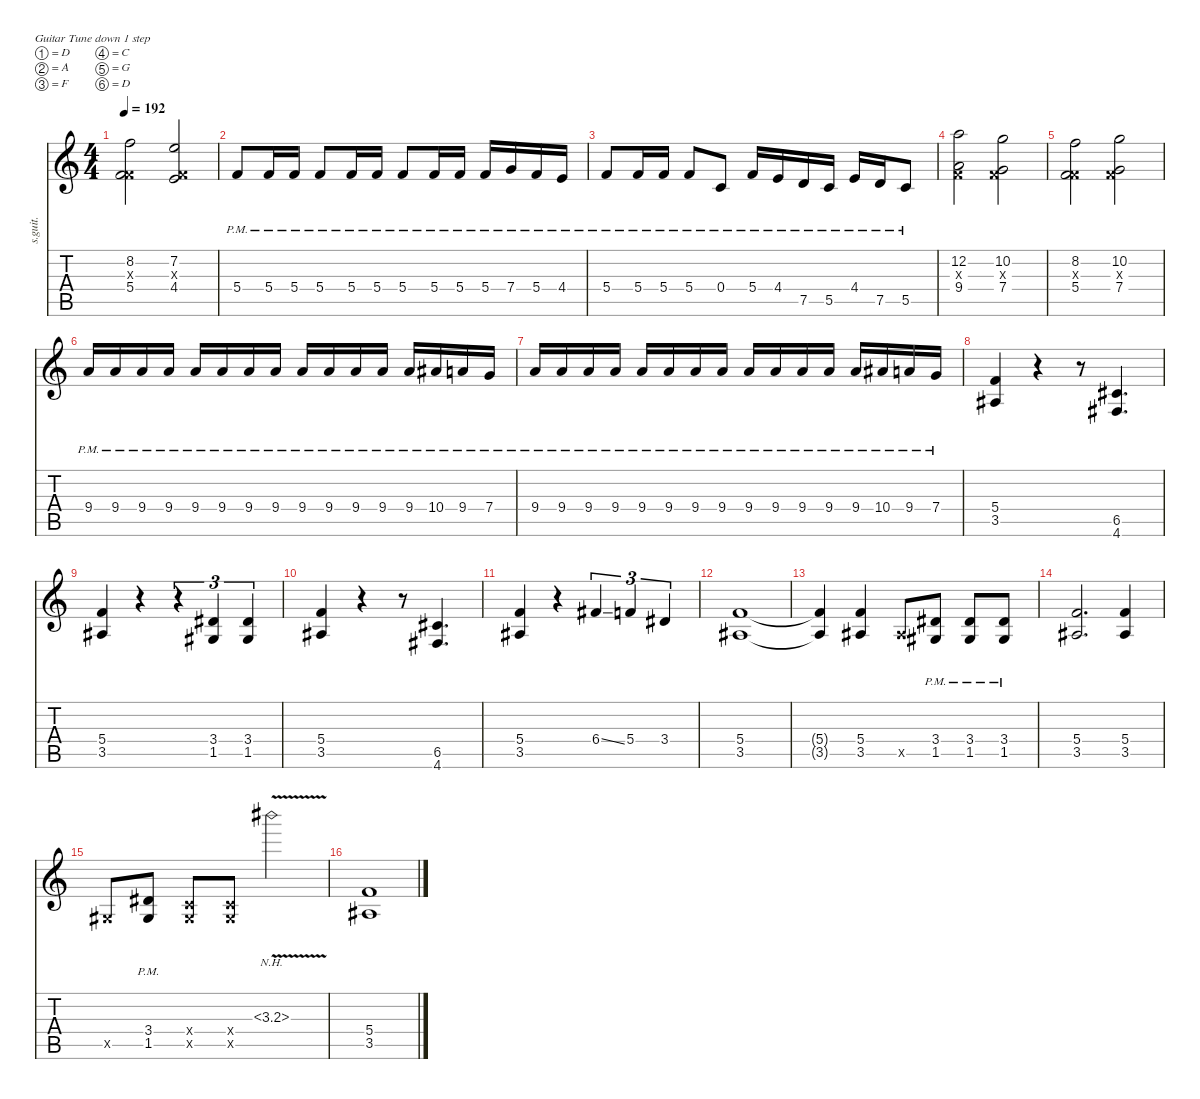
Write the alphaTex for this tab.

\defaultSystemsLayout 4
\hideDynamics
\bracketExtendMode nobrackets
\track ("Alexander Kuoppala" "s.guit.") {instrument distortionguitar}
\staff {score tabs}
\tuning (D4 A3 F3 C3 G2 D2)
\ts (4 4)
\tempo 192
\clef g2
\ks c
(8.2 0.3{x} 5.4).2{lyrics (0 "") lyrics (1 "") lyrics (2 "") lyrics (3 "") lyrics (4 "") dy f} (7.2 0.3{x} 4.4).2{lyrics (0 "") lyrics (1 "") lyrics (2 "") lyrics (3 "") lyrics (4 "")} |
5.4{pm}.8{lyrics (0 "") lyrics (1 "") lyrics (2 "") lyrics (3 "") lyrics (4 "")} 5.4{pm}.16{lyrics (0 "") lyrics (1 "") lyrics (2 "") lyrics (3 "") lyrics (4 "")} 5.4{pm}.16{lyrics (0 "") lyrics (1 "") lyrics (2 "") lyrics (3 "") lyrics (4 "")} 5.4{pm}.8{lyrics (0 "") lyrics (1 "") lyrics (2 "") lyrics (3 "") lyrics (4 "")} 5.4{pm}.16{lyrics (0 "") lyrics (1 "") lyrics (2 "") lyrics (3 "") lyrics (4 "")} 5.4{pm}.16{lyrics (0 "") lyrics (1 "") lyrics (2 "") lyrics (3 "") lyrics (4 "")} 5.4{pm}.8{lyrics (0 "") lyrics (1 "") lyrics (2 "") lyrics (3 "") lyrics (4 "")} 5.4{pm}.16{lyrics (0 "") lyrics (1 "") lyrics (2 "") lyrics (3 "") lyrics (4 "")} 5.4{pm}.16{lyrics (0 "") lyrics (1 "") lyrics (2 "") lyrics (3 "") lyrics (4 "")} 5.4{pm}.16{lyrics (0 "") lyrics (1 "") lyrics (2 "") lyrics (3 "") lyrics (4 "")} 7.4{pm}.16{lyrics (0 "") lyrics (1 "") lyrics (2 "") lyrics (3 "") lyrics (4 "")} 5.4{pm}.16{lyrics (0 "") lyrics (1 "") lyrics (2 "") lyrics (3 "") lyrics (4 "")} 4.4{pm}.16{lyrics (0 "") lyrics (1 "") lyrics (2 "") lyrics (3 "") lyrics (4 "")} |
5.4{pm}.8{lyrics (0 "") lyrics (1 "") lyrics (2 "") lyrics (3 "") lyrics (4 "")} 5.4{pm}.16{lyrics (0 "") lyrics (1 "") lyrics (2 "") lyrics (3 "") lyrics (4 "")} 5.4{pm}.16{lyrics (0 "") lyrics (1 "") lyrics (2 "") lyrics (3 "") lyrics (4 "")} 5.4{pm}.8{lyrics (0 "") lyrics (1 "") lyrics (2 "") lyrics (3 "") lyrics (4 "")} 0.4{pm}.8{lyrics (0 "") lyrics (1 "") lyrics (2 "") lyrics (3 "") lyrics (4 "")} 5.4{pm}.16{lyrics (0 "") lyrics (1 "") lyrics (2 "") lyrics (3 "") lyrics (4 "")} 4.4{pm}.16{lyrics (0 "") lyrics (1 "") lyrics (2 "") lyrics (3 "") lyrics (4 "")} 7.5{pm}.16{lyrics (0 "") lyrics (1 "") lyrics (2 "") lyrics (3 "") lyrics (4 "")} 5.5{pm}.16{lyrics (0 "") lyrics (1 "") lyrics (2 "") lyrics (3 "") lyrics (4 "")} 4.4{pm}.16{lyrics (0 "") lyrics (1 "") lyrics (2 "") lyrics (3 "") lyrics (4 "")} 7.5{pm}.16{lyrics (0 "") lyrics (1 "") lyrics (2 "") lyrics (3 "") lyrics (4 "")} 5.5{pm}.8{lyrics (0 "") lyrics (1 "") lyrics (2 "") lyrics (3 "") lyrics (4 "")} |
(12.2 0.3{x} 9.4).2{lyrics (0 "") lyrics (1 "") lyrics (2 "") lyrics (3 "") lyrics (4 "")} (10.2 0.3{x} 7.4).2{lyrics (0 "") lyrics (1 "") lyrics (2 "") lyrics (3 "") lyrics (4 "")} |
(8.2 0.3{x} 5.4).2{lyrics (0 "") lyrics (1 "") lyrics (2 "") lyrics (3 "") lyrics (4 "")} (10.2 0.3{x} 7.4).2{lyrics (0 "") lyrics (1 "") lyrics (2 "") lyrics (3 "") lyrics (4 "")} |
9.4{pm}.16{lyrics (0 "") lyrics (1 "") lyrics (2 "") lyrics (3 "") lyrics (4 "")} 9.4{pm}.16{lyrics (0 "") lyrics (1 "") lyrics (2 "") lyrics (3 "") lyrics (4 "")} 9.4{pm}.16{lyrics (0 "") lyrics (1 "") lyrics (2 "") lyrics (3 "") lyrics (4 "")} 9.4{pm}.16{lyrics (0 "") lyrics (1 "") lyrics (2 "") lyrics (3 "") lyrics (4 "")} 9.4{pm}.16{lyrics (0 "") lyrics (1 "") lyrics (2 "") lyrics (3 "") lyrics (4 "")} 9.4{pm}.16{lyrics (0 "") lyrics (1 "") lyrics (2 "") lyrics (3 "") lyrics (4 "")} 9.4{pm}.16{lyrics (0 "") lyrics (1 "") lyrics (2 "") lyrics (3 "") lyrics (4 "")} 9.4{pm}.16{lyrics (0 "") lyrics (1 "") lyrics (2 "") lyrics (3 "") lyrics (4 "")} 9.4{pm}.16{lyrics (0 "") lyrics (1 "") lyrics (2 "") lyrics (3 "") lyrics (4 "")} 9.4{pm}.16{lyrics (0 "") lyrics (1 "") lyrics (2 "") lyrics (3 "") lyrics (4 "")} 9.4{pm}.16{lyrics (0 "") lyrics (1 "") lyrics (2 "") lyrics (3 "") lyrics (4 "")} 9.4{pm}.16{lyrics (0 "") lyrics (1 "") lyrics (2 "") lyrics (3 "") lyrics (4 "")} 9.4{pm}.16{lyrics (0 "") lyrics (1 "") lyrics (2 "") lyrics (3 "") lyrics (4 "")} 10.4{pm acc #}.16{lyrics (0 "") lyrics (1 "") lyrics (2 "") lyrics (3 "") lyrics (4 "")} 9.4{pm}.16{lyrics (0 "") lyrics (1 "") lyrics (2 "") lyrics (3 "") lyrics (4 "")} 7.4{pm}.16{lyrics (0 "") lyrics (1 "") lyrics (2 "") lyrics (3 "") lyrics (4 "")} |
9.4{pm}.16{lyrics (0 "") lyrics (1 "") lyrics (2 "") lyrics (3 "") lyrics (4 "")} 9.4{pm}.16{lyrics (0 "") lyrics (1 "") lyrics (2 "") lyrics (3 "") lyrics (4 "")} 9.4{pm}.16{lyrics (0 "") lyrics (1 "") lyrics (2 "") lyrics (3 "") lyrics (4 "")} 9.4{pm}.16{lyrics (0 "") lyrics (1 "") lyrics (2 "") lyrics (3 "") lyrics (4 "")} 9.4{pm}.16{lyrics (0 "") lyrics (1 "") lyrics (2 "") lyrics (3 "") lyrics (4 "")} 9.4{pm}.16{lyrics (0 "") lyrics (1 "") lyrics (2 "") lyrics (3 "") lyrics (4 "")} 9.4{pm}.16{lyrics (0 "") lyrics (1 "") lyrics (2 "") lyrics (3 "") lyrics (4 "")} 9.4{pm}.16{lyrics (0 "") lyrics (1 "") lyrics (2 "") lyrics (3 "") lyrics (4 "")} 9.4{pm}.16{lyrics (0 "") lyrics (1 "") lyrics (2 "") lyrics (3 "") lyrics (4 "")} 9.4{pm}.16{lyrics (0 "") lyrics (1 "") lyrics (2 "") lyrics (3 "") lyrics (4 "")} 9.4{pm}.16{lyrics (0 "") lyrics (1 "") lyrics (2 "") lyrics (3 "") lyrics (4 "")} 9.4{pm}.16{lyrics (0 "") lyrics (1 "") lyrics (2 "") lyrics (3 "") lyrics (4 "")} 9.4{pm}.16{lyrics (0 "") lyrics (1 "") lyrics (2 "") lyrics (3 "") lyrics (4 "")} 10.4{pm acc #}.16{lyrics (0 "") lyrics (1 "") lyrics (2 "") lyrics (3 "") lyrics (4 "")} 9.4{pm}.16{lyrics (0 "") lyrics (1 "") lyrics (2 "") lyrics (3 "") lyrics (4 "")} 7.4{pm}.16{lyrics (0 "") lyrics (1 "") lyrics (2 "") lyrics (3 "") lyrics (4 "")} |
(5.4 3.5{acc #}).4{lyrics (0 "") lyrics (1 "") lyrics (2 "") lyrics (3 "") lyrics (4 "")} r.4 r.8 (6.5{acc #} 4.6{acc #}).4{d lyrics (0 "") lyrics (1 "") lyrics (2 "") lyrics (3 "") lyrics (4 "")} |
(5.4 3.5{acc #}).4{lyrics (0 "") lyrics (1 "") lyrics (2 "") lyrics (3 "") lyrics (4 "")} r.4 r.4{tu (3 2)} (3.4{acc #} 1.5{acc #}).4{tu (3 2) lyrics (0 "") lyrics (1 "") lyrics (2 "") lyrics (3 "") lyrics (4 "")} (3.4{acc #} 1.5{acc #}).4{tu (3 2) lyrics (0 "") lyrics (1 "") lyrics (2 "") lyrics (3 "") lyrics (4 "")} |
(5.4 3.5{acc #}).4{lyrics (0 "") lyrics (1 "") lyrics (2 "") lyrics (3 "") lyrics (4 "")} r.4 r.8 (6.5{acc #} 4.6{acc #}).4{d lyrics (0 "") lyrics (1 "") lyrics (2 "") lyrics (3 "") lyrics (4 "")} |
(5.4 3.5{acc #}).4{lyrics (0 "") lyrics (1 "") lyrics (2 "") lyrics (3 "") lyrics (4 "")} r.4 6.4{ss acc #}.4{tu (3 2) lyrics (0 "") lyrics (1 "") lyrics (2 "") lyrics (3 "") lyrics (4 "")} 5.4.4{tu (3 2) lyrics (0 "") lyrics (1 "") lyrics (2 "") lyrics (3 "") lyrics (4 "")} 3.4{acc #}.4{tu (3 2) lyrics (0 "") lyrics (1 "") lyrics (2 "") lyrics (3 "") lyrics (4 "")} |
(5.4 3.5{acc #}).1{lyrics (0 "") lyrics (1 "") lyrics (2 "") lyrics (3 "") lyrics (4 "")} |
(5.4{t} 3.5{t acc #}).4{lyrics (0 "") lyrics (1 "") lyrics (2 "") lyrics (3 "") lyrics (4 "")} (5.4 3.5{acc #}).4{lyrics (0 "") lyrics (1 "") lyrics (2 "") lyrics (3 "") lyrics (4 "")} 3.5{x acc #}.8{lyrics (0 "") lyrics (1 "") lyrics (2 "") lyrics (3 "") lyrics (4 "")} (3.4{pm acc #} 1.5{pm acc #}).8{lyrics (0 "") lyrics (1 "") lyrics (2 "") lyrics (3 "") lyrics (4 "")} (3.4{pm acc #} 1.5{pm acc #}).8{lyrics (0 "") lyrics (1 "") lyrics (2 "") lyrics (3 "") lyrics (4 "")} (3.4{pm acc #} 1.5{pm acc #}).8{lyrics (0 "") lyrics (1 "") lyrics (2 "") lyrics (3 "") lyrics (4 "")} |
(5.4 3.5{acc #}).2{d lyrics (0 "") lyrics (1 "") lyrics (2 "") lyrics (3 "") lyrics (4 "")} (5.4 3.5{acc #}).4{lyrics (0 "") lyrics (1 "") lyrics (2 "") lyrics (3 "") lyrics (4 "")} |
1.5{x acc #}.8{lyrics (0 "") lyrics (1 "") lyrics (2 "") lyrics (3 "") lyrics (4 "")} (3.4{pm acc #} 1.5{pm acc #}).8{lyrics (0 "") lyrics (1 "") lyrics (2 "") lyrics (3 "") lyrics (4 "")} (0.4{x} 1.5{x acc #}).8{lyrics (0 "") lyrics (1 "") lyrics (2 "") lyrics (3 "") lyrics (4 "")} (0.4{x} 1.5{x acc #}).8{lyrics (0 "") lyrics (1 "") lyrics (2 "") lyrics (3 "") lyrics (4 "")} 3.3{nh v acc #}.2{lyrics (0 "") lyrics (1 "") lyrics (2 "") lyrics (3 "") lyrics (4 "")} |
(5.4 3.5{acc #}).1{lyrics (0 "") lyrics (1 "") lyrics (2 "") lyrics (3 "") lyrics (4 "")}
